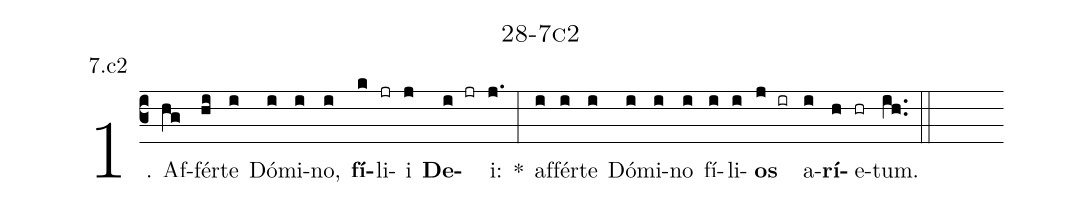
name: 28-7c2;
annotation: 7.c2;
%%
(c3)1. Af(hg)fér(hi)te(i) Dó(i)mi(i)no,(i) <b>fí</b>(k)li(jr)i(j) <b>De</b>(i jr)i:(j.) *(:) af(i)fér(i)te(i) Dó(i)mi(i)no(i) fí(i)li(i)<b>os</b>(j ir) a(i)<b>rí</b>(h)e(hr)tum.(ih..) (::)
